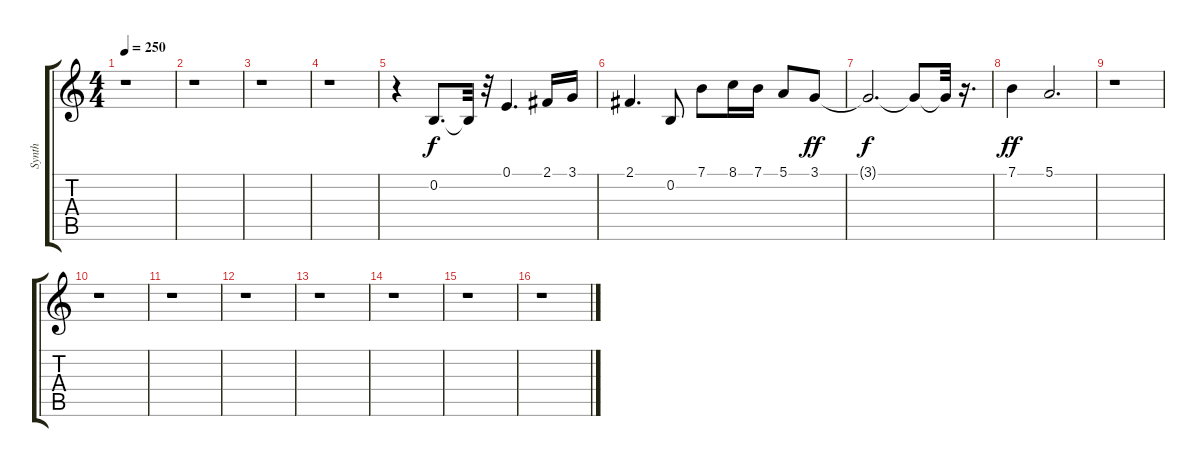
\track ("Synth" "Synth") {instrument lead2sawtooth}
\staff {score tabs}
\tuning (E4 B3 G3 D3 A2 E2) {hide}
\ts (4 4)
\tempo 250
\clef g2
\ks c
r.1{dy ff} |
r.1 |
r.1 |
r.1 |
r.4 0.2.8{d dy f} 0.2{t}.32 r.32 0.1.4{d} 2.1.16 3.1.16 |
2.1.4{d} 0.2.8 7.1.8 8.1.16 7.1.16 5.1.8 3.1.8{dy ff} |
3.1{t}.2{d dy f} 3.1{t}.8 3.1{t}.32 r.16{d} |
7.1.4{dy ff} 5.1.2{d} |
r.1 |
r.1 |
r.1 |
r.1 |
r.1 |
r.1 |
r.1 |
r.1
